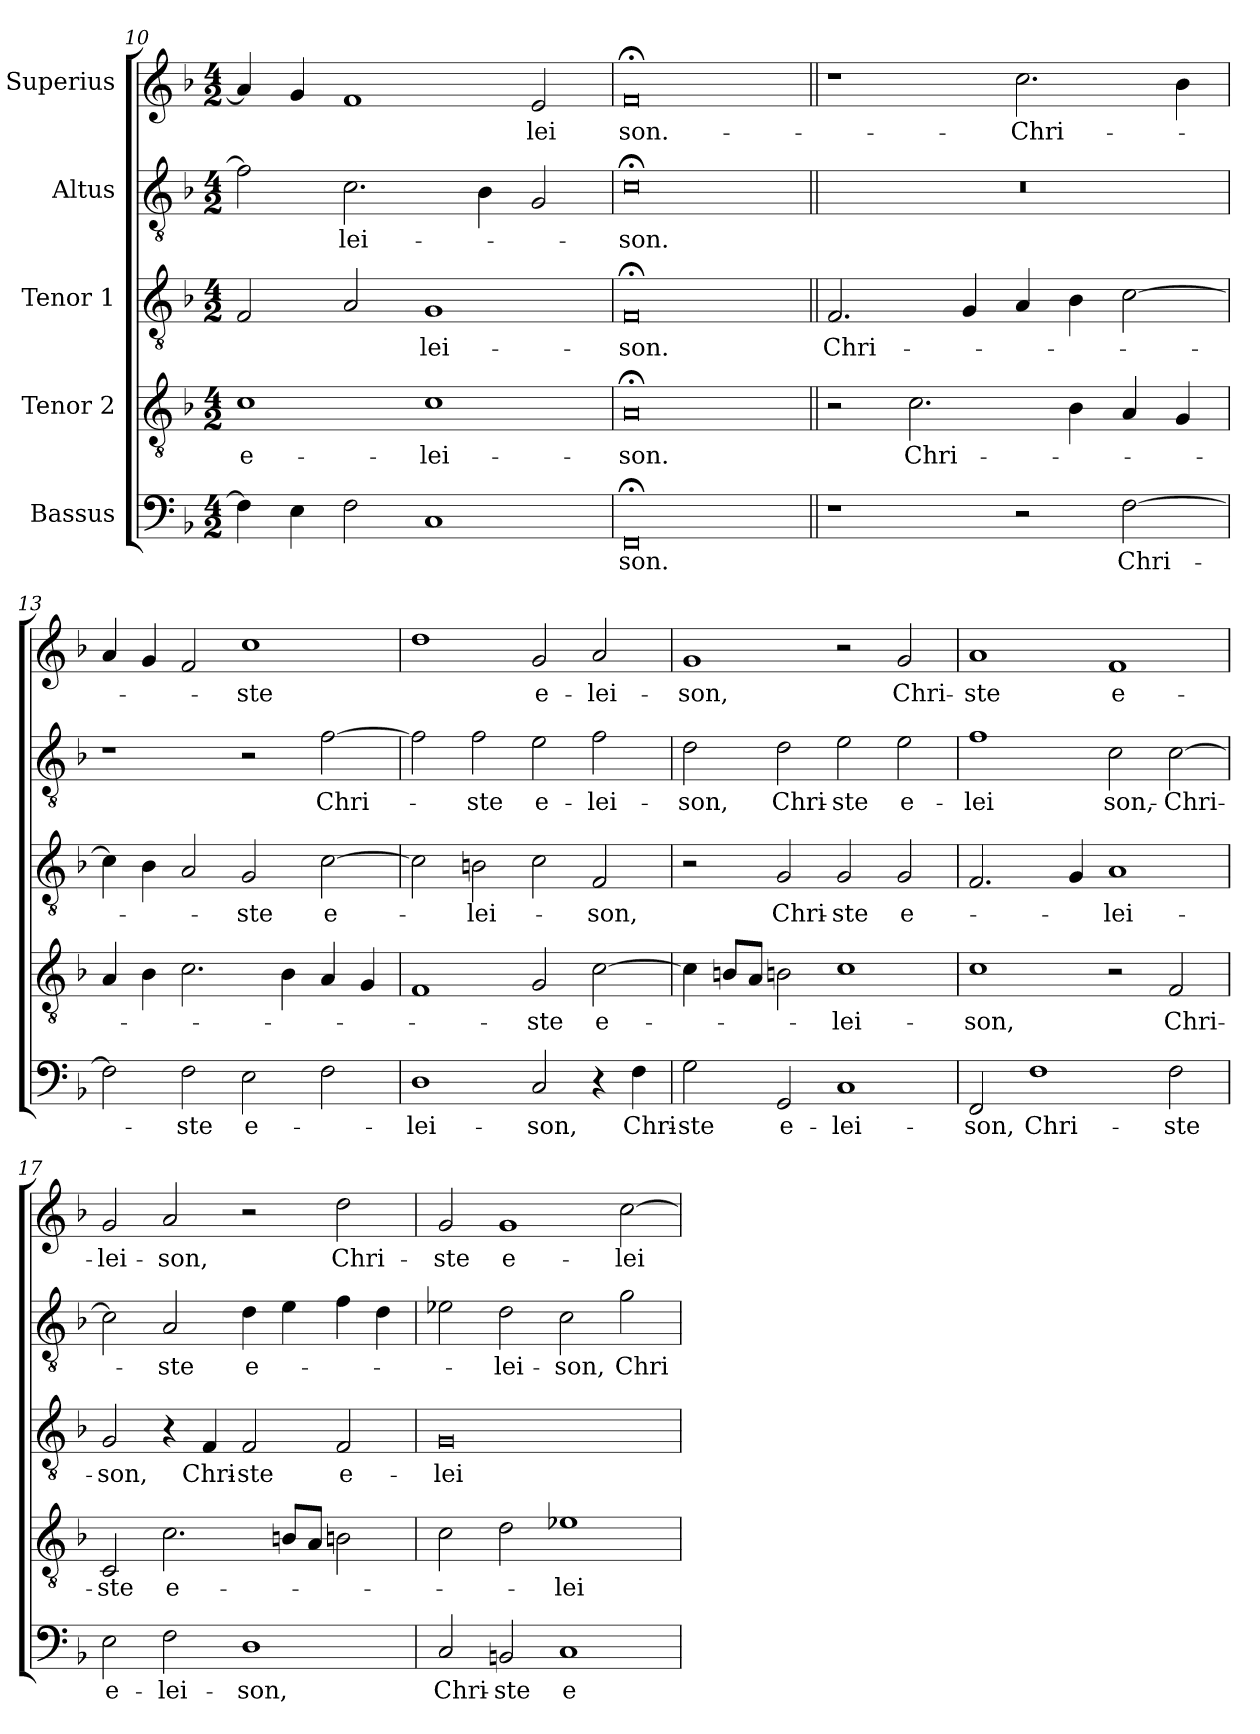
**kern	**text	**kern	**text	**kern	**text	**kern	**text	**kern	**text
*part5	*part5	*part4	*part4	*part3	*part3	*part2	*part2	*part1	*part1
*staff5	*staff5	*staff4	*staff4	*staff3	*staff3	*staff2	*staff2	*staff1	*staff1
*I"Bassus	*	*I"Tenor 2	*	*I"Tenor 1	*	*I"Altus	*	*I"Superius	*
*clefF4	*	*clefGv2	*	*clefGv2	*	*clefGv2	*	*clefG2	*
*k[b-]	*	*k[b-]	*	*k[b-]	*	*k[b-]	*	*k[b-]	*
*M4/2	*	*M4/2	*	*M4/2	*	*M4/2	*	*M4/2	*
=10	=10	=10	=10	=10	=10	=10	=10	=10	=10
4F\]	.	1c\	e-	2F/	.	2f\]	.	4a/]	.
4E\	.	.	.	.	.	.	.	4g/	.
2F\	.	.	.	2A/	.	2.c\	-lei-	1f/	.
1C/	.	1c\	-lei-	1G/	-lei-	.	.	.	.
.	.	.	.	.	.	4B-\	.	.	.
.	.	.	.	.	.	2G/	.	2e/	-lei
=11	=11	=11	=11	=11	=11	=11	=11	=11	=11
0FF;</	-son.	0A;</	-son.	0F;</	-son.	0c;<\	-son.	0f;</	son.-
=12||	=12||	=12||	=12||	=12||	=12||	=12||	=12||	=12||	=12||
1r	.	2r	.	2.F/	Chri-	0r	.	1r	.
.	.	2.c\	Chri-	.	.	.	.	.	.
.	.	.	.	4G/	.	.	.	.	.
2r	.	.	.	4A/	.	.	.	2.cc\	Chri-
.	.	4B-\	.	4B-\	.	.	.	.	.
[2F\	Chri-	4A/	.	[2c\	.	.	.	.	.
.	.	4G/	.	.	.	.	.	4b-\	.
=13	=13	=13	=13	=13	=13	=13	=13	=13	=13
2F\]	.	4A/	.	4c\]	.	1r	.	4a/	.
.	.	4B-\	.	4B-\	.	.	.	4g/	.
2F\	-ste	2.c\	.	2A/	.	.	.	2f/	.
2E\	e-	.	.	2G/	-ste	2r	.	1cc\	-ste
.	.	4B-\	.	.	.	.	.	.	.
2F\	.	4A/	.	[2c\	e-	[2f\	Chri-	.	.
.	.	4G/	.	.	.	.	.	.	.
=14	=14	=14	=14	=14	=14	=14	=14	=14	=14
1D\	-lei-	1F/	.	2c\]	.	2f\]	.	1dd\	.
.	.	.	.	2Bn\	-lei-	2f\	-ste	.	.
2C/	-son,	2G/	-ste	2c\	.	2e\	e-	2g/	e-
4r	.	[2c\	e-	2F/	-son,	2f\	-lei-	2a/	-lei-
4F\	Chri-	.	.	.	.	.	.	.	.
=15	=15	=15	=15	=15	=15	=15	=15	=15	=15
2G\	-ste	4c\]	.	2r	.	2d\	-son,	1g/	-son,
.	.	8Bn/L	.	.	.	.	.	.	.
.	.	8A/J	.	.	.	.	.	.	.
2GG/	e-	2Bn\	.	2G/	Chri-	2d\	Chri-	.	.
1C/	-lei-	1c\	-lei-	2G/	-ste	2e\	-ste	2r	.
.	.	.	.	2G/	e-	2e\	e-	2g/	Chri-
=16	=16	=16	=16	=16	=16	=16	=16	=16	=16
2FF/	-son,	1c\	-son,	2.F/	.	1f\	-lei	1a/	-ste
1F\	Chri-	.	.	.	.	.	.	.	.
.	.	.	.	4G/	.	.	.	.	.
.	.	2r	.	1A/	-lei-	2c\	son,-	1f/	e-
2F\	-ste	2F/	Chri-	.	.	[2c\	Chri-	.	.
=17	=17	=17	=17	=17	=17	=17	=17	=17	=17
2E\	e-	2C/	-ste	2G/	-son,	2c\]	.	2g/	-lei-
2F\	-lei-	2.c\	e-	4r	.	2A/	-ste	2a/	-son,
.	.	.	.	4F/	Chri-	.	.	.	.
1D\	-son,	.	.	2F/	-ste	4d\	e-	2r	.
.	.	8Bn/L	.	.	.	4e\	.	.	.
.	.	8A/J	.	.	.	.	.	.	.
.	.	2Bn\	.	2F/	e-	4f\	.	2dd\	Chri-
.	.	.	.	.	.	4d\	.	.	.
=18	=18	=18	=18	=18	=18	=18	=18	=18	=18
2C/	Chri-	2c\	.	0G/	-lei-	2e-X\	.	2g/	-ste
2BBn/	-ste	2d\	.	.	.	2d\	-lei-	1g/	e-
1C/	e-	1e-X\	-lei-	.	.	2c\	-son,	.	.
.	.	.	.	.	.	2g\	Chri-	[2cc\	-lei-
=	=	=	=	=	=	=	=	=	=
*-	*-	*-	*-	*-	*-	*-	*-	*-	*-
